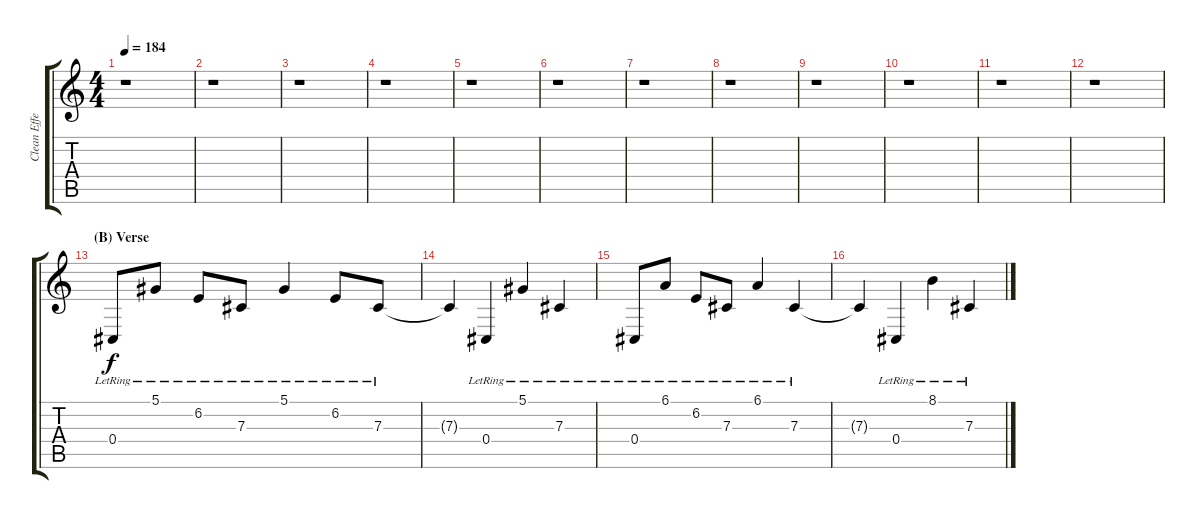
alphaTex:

\track ("Clean Effect" "Clean Effe") {instrument pad1newage}
\staff {score tabs}
\tuning (Eb4 Bb3 Gb3 Db3 Ab2 Db2) {hide}
\ts (4 4)
\tempo 184
\clef g2
\ks c
r.1{dy f} |
r.1 |
r.1 |
r.1 |
r.1 |
r.1 |
r.1 |
r.1 |
r.1 |
r.1 |
r.1 |
r.1 |
\section ("" "(B) Verse")
0.4{lr}.8 5.1{lr}.8 6.2{lr}.8 7.3{lr}.8 5.1{lr}.4 6.2{lr}.8 7.3{lr}.8 |
7.3{t}.4 0.4{lr}.4 5.1{lr}.4 7.3{lr}.4 |
0.4{lr}.8 6.1{lr}.8 6.2{lr}.8 7.3{lr}.8 6.1{lr}.4 7.3{lr}.4 |
7.3{t}.4 0.4{lr}.4 8.1{lr}.4 7.3{lr}.4
